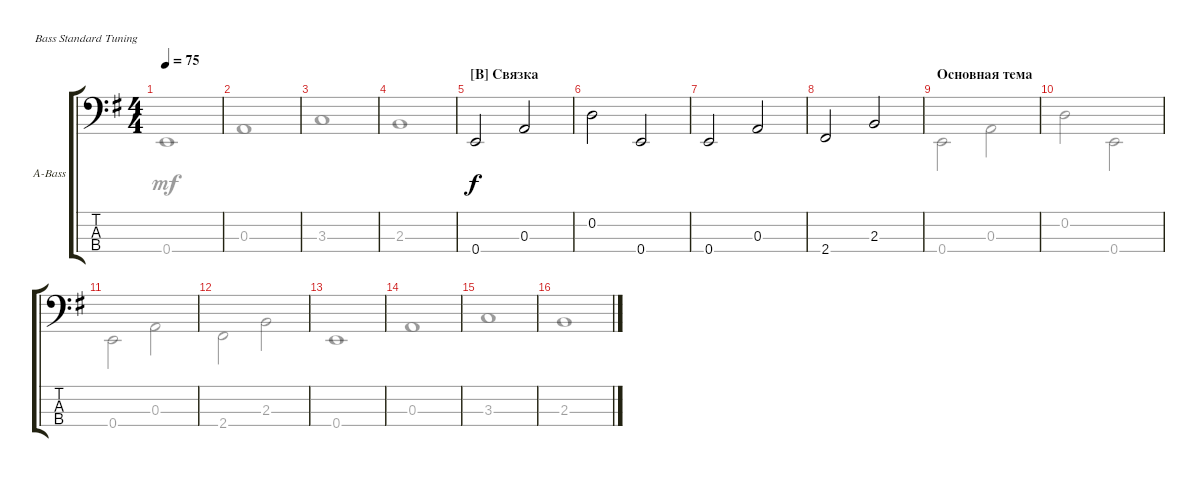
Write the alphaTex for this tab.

\bracketExtendMode groupsimilarinstruments
\firstSystemTrackNameOrientation horizontal
\otherSystemsTrackNameOrientation horizontal
\track ("Acoustic Bass" "A-Bass") {instrument acousticbass}
\staff {score tabs}
\tuning (G2 D2 A1 E1)
\voice
\ts (4 4)
\tempo 75
\clef f4
\ks eminor
|
|
|
|
\section ("B" "Связка")
0.4.2 0.3.2 |
0.2.2 0.4.2 |
0.4.2 0.3.2 |
2.4.2 2.3.2 |
\section ("" "Основная тема")
|
|
|
|
|
|
|
\voice
\clef f4
\ottava regular
\simile none
\ks eminor
0.4.1{dy mf} |
0.3.1 |
3.3.1 |
2.3.1 |
|
|
|
|
0.4.2 0.3.2 |
0.2.2 0.4.2 |
0.4.2 0.3.2 |
2.4.2 2.3.2 |
0.4.1 |
0.3.1 |
3.3.1 |
2.3.1
